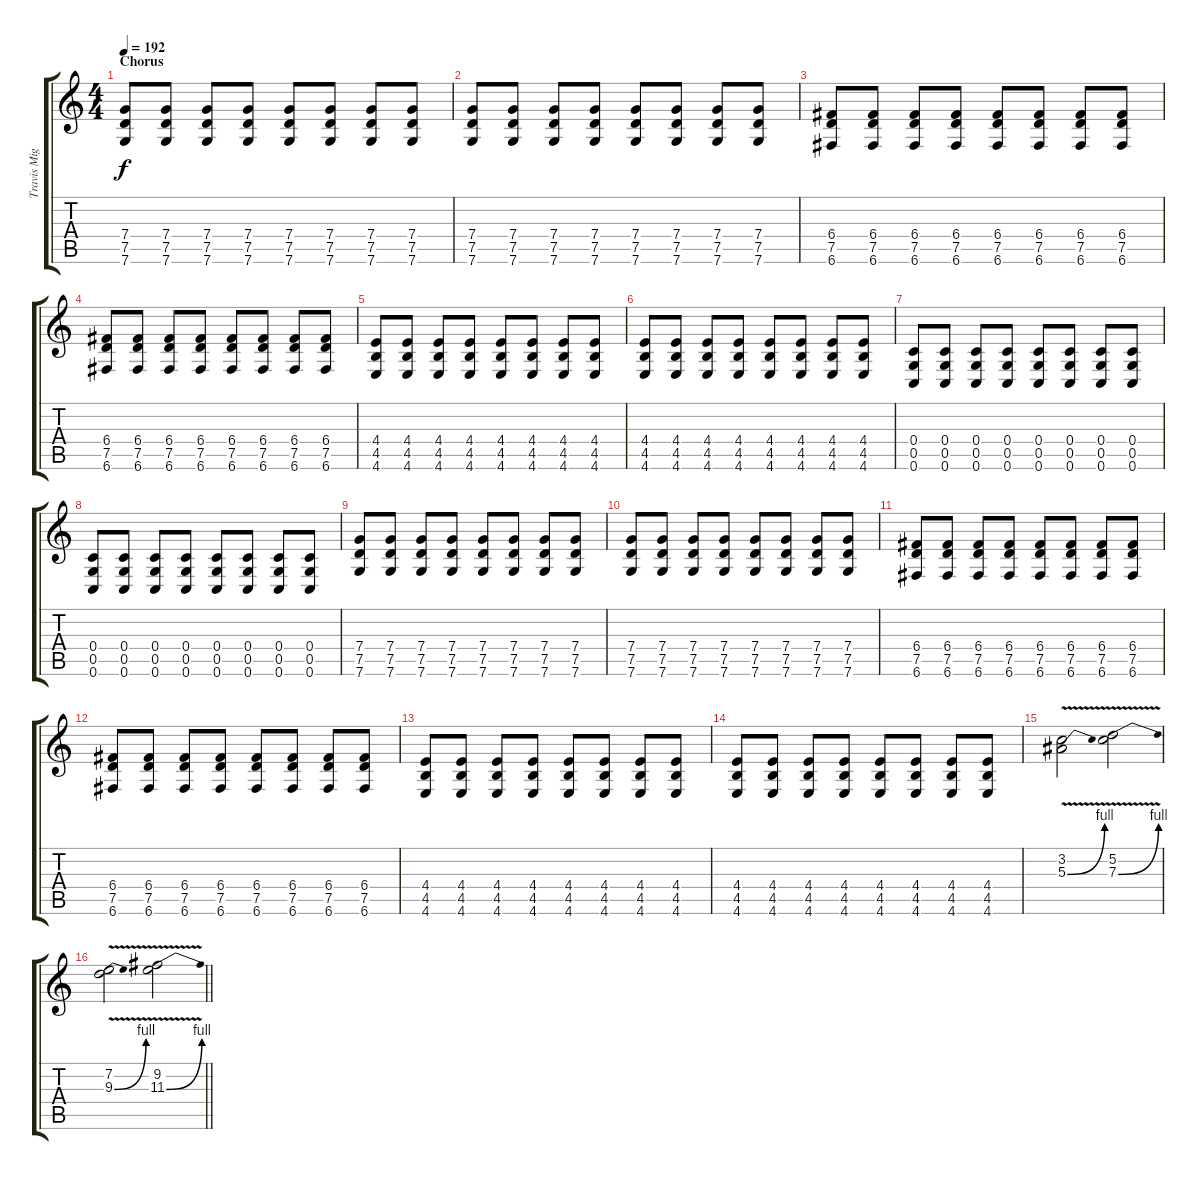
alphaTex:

\track ("Travis Miguel" "Travis Mig") {instrument distortionguitar}
\staff {score tabs}
\tuning (D4 A3 F3 C3 G2 C2) {hide}
\ts (4 4)
\section ("" "Chorus")
\tempo 192
\clef g2
\ks aminor
(7.4 7.5 7.6).8{dy f} (7.4 7.5 7.6).8 (7.4 7.5 7.6).8 (7.4 7.5 7.6).8 (7.4 7.5 7.6).8 (7.4 7.5 7.6).8 (7.4 7.5 7.6).8 (7.4 7.5 7.6).8 |
(7.4 7.5 7.6).8 (7.4 7.5 7.6).8 (7.4 7.5 7.6).8 (7.4 7.5 7.6).8 (7.4 7.5 7.6).8 (7.4 7.5 7.6).8 (7.4 7.5 7.6).8 (7.4 7.5 7.6).8 |
(6.4 7.5 6.6).8 (6.4 7.5 6.6).8 (6.4 7.5 6.6).8 (6.4 7.5 6.6).8 (6.4 7.5 6.6).8 (6.4 7.5 6.6).8 (6.4 7.5 6.6).8 (6.4 7.5 6.6).8 |
(6.4 7.5 6.6).8 (6.4 7.5 6.6).8 (6.4 7.5 6.6).8 (6.4 7.5 6.6).8 (6.4 7.5 6.6).8 (6.4 7.5 6.6).8 (6.4 7.5 6.6).8 (6.4 7.5 6.6).8 |
(4.4 4.5 4.6).8 (4.4 4.5 4.6).8 (4.4 4.5 4.6).8 (4.4 4.5 4.6).8 (4.4 4.5 4.6).8 (4.4 4.5 4.6).8 (4.4 4.5 4.6).8 (4.4 4.5 4.6).8 |
(4.4 4.5 4.6).8 (4.4 4.5 4.6).8 (4.4 4.5 4.6).8 (4.4 4.5 4.6).8 (4.4 4.5 4.6).8 (4.4 4.5 4.6).8 (4.4 4.5 4.6).8 (4.4 4.5 4.6).8 |
(0.4 0.5 0.6).8 (0.4 0.5 0.6).8 (0.4 0.5 0.6).8 (0.4 0.5 0.6).8 (0.4 0.5 0.6).8 (0.4 0.5 0.6).8 (0.4 0.5 0.6).8 (0.4 0.5 0.6).8 |
(0.4 0.5 0.6).8 (0.4 0.5 0.6).8 (0.4 0.5 0.6).8 (0.4 0.5 0.6).8 (0.4 0.5 0.6).8 (0.4 0.5 0.6).8 (0.4 0.5 0.6).8 (0.4 0.5 0.6).8 |
(7.4 7.5 7.6).8 (7.4 7.5 7.6).8 (7.4 7.5 7.6).8 (7.4 7.5 7.6).8 (7.4 7.5 7.6).8 (7.4 7.5 7.6).8 (7.4 7.5 7.6).8 (7.4 7.5 7.6).8 |
(7.4 7.5 7.6).8 (7.4 7.5 7.6).8 (7.4 7.5 7.6).8 (7.4 7.5 7.6).8 (7.4 7.5 7.6).8 (7.4 7.5 7.6).8 (7.4 7.5 7.6).8 (7.4 7.5 7.6).8 |
(6.4 7.5 6.6).8 (6.4 7.5 6.6).8 (6.4 7.5 6.6).8 (6.4 7.5 6.6).8 (6.4 7.5 6.6).8 (6.4 7.5 6.6).8 (6.4 7.5 6.6).8 (6.4 7.5 6.6).8 |
(6.4 7.5 6.6).8 (6.4 7.5 6.6).8 (6.4 7.5 6.6).8 (6.4 7.5 6.6).8 (6.4 7.5 6.6).8 (6.4 7.5 6.6).8 (6.4 7.5 6.6).8 (6.4 7.5 6.6).8 |
(4.4 4.5 4.6).8 (4.4 4.5 4.6).8 (4.4 4.5 4.6).8 (4.4 4.5 4.6).8 (4.4 4.5 4.6).8 (4.4 4.5 4.6).8 (4.4 4.5 4.6).8 (4.4 4.5 4.6).8 |
(4.4 4.5 4.6).8 (4.4 4.5 4.6).8 (4.4 4.5 4.6).8 (4.4 4.5 4.6).8 (4.4 4.5 4.6).8 (4.4 4.5 4.6).8 (4.4 4.5 4.6).8 (4.4 4.5 4.6).8 |
(3.2 5.3{be (bend 0 0 60 4) v}).2 (5.2 7.3{be (bend 0 0 60 4) v}).2 |
\barLineRight lightlight
(7.2 9.3{be (bend 0 0 60 4) v}).2 (9.2 11.3{be (bend 0 0 60 4) v}).2
